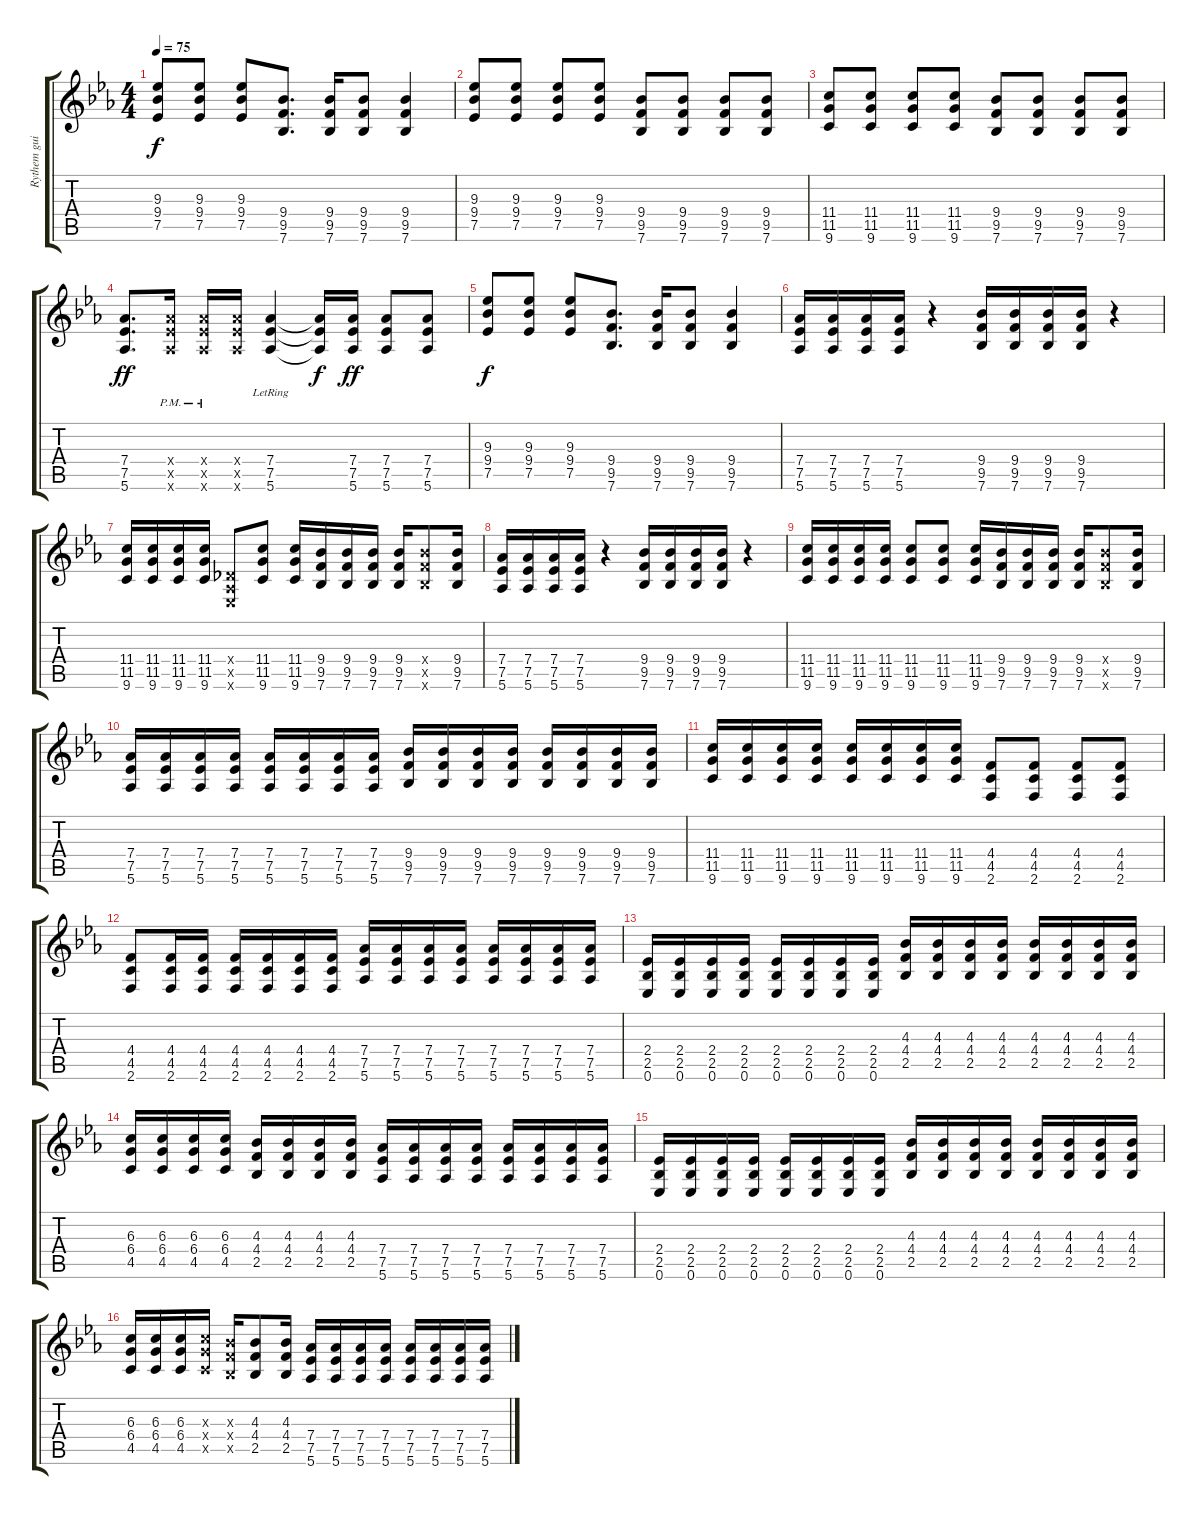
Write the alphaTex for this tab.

\track ("Rythem guitar" "Rythem gui") {instrument overdrivenguitar}
\staff {score tabs}
\tuning (Eb4 Bb3 Gb3 Db3 Ab2 Eb2) {hide}
\ts (4 4)
\tempo 75
\clef g2
\ks eb
(9.3 9.4 7.5).8{dy f} (9.3 9.4 7.5).8 (9.3 9.4 7.5).8 (9.4 9.5 7.6).8{d} (9.4 9.5 7.6).16 (9.4 9.5 7.6).8 (9.4 9.5 7.6).4 |
(9.3 9.4 7.5).8 (9.3 9.4 7.5).8 (9.3 9.4 7.5).8 (9.3 9.4 7.5).8 (9.4 9.5 7.6).8 (9.4 9.5 7.6).8 (9.4 9.5 7.6).8 (9.4 9.5 7.6).8 |
(11.4 11.5 9.6).8 (11.4 11.5 9.6).8 (11.4 11.5 9.6).8 (11.4 11.5 9.6).8 (9.4 9.5 7.6).8 (9.4 9.5 7.6).8 (9.4 9.5 7.6).8 (9.4 9.5 7.6).8 |
(7.4 7.5 5.6).8{d dy ff} (7.4{pm x} 7.5{pm x} 5.6{pm x}).16 (7.4{pm x} 7.5{pm x} 5.6{pm x}).16 (7.4{x} 7.5{x} 5.6{x}).16 (7.4{lr} 7.5{lr} 5.6{lr}).4 (7.4{t} 7.5{t} 5.6{t}).16{dy f} (7.4 7.5 5.6).16{dy ff} (7.4 7.5 5.6).8 (7.4 7.5 5.6).8 |
(9.3 9.4 7.5).8{dy f} (9.3 9.4 7.5).8 (9.3 9.4 7.5).8 (9.4 9.5 7.6).8{d} (9.4 9.5 7.6).16 (9.4 9.5 7.6).8 (9.4 9.5 7.6).4 |
(7.4 7.5 5.6).16 (7.4 7.5 5.6).16 (7.4 7.5 5.6).16 (7.4 7.5 5.6).16 r.4 (9.4 9.5 7.6).16 (9.4 9.5 7.6).16 (9.4 9.5 7.6).16 (9.4 9.5 7.6).16 r.4 |
(11.4 11.5 9.6).16 (11.4 11.5 9.6).16 (11.4 11.5 9.6).16 (11.4 11.5 9.6).16 (0.4{x} 0.5{x} 0.6{x}).8 (11.4 11.5 9.6).8 (11.4 11.5 9.6).16 (9.4 9.5 7.6).16 (9.4 9.5 7.6).16 (9.4 9.5 7.6).16 (9.4 9.5 7.6).16 (9.4{x} 9.5{x} 7.6{x}).8 (9.4 9.5 7.6).16 |
(7.4 7.5 5.6).16 (7.4 7.5 5.6).16 (7.4 7.5 5.6).16 (7.4 7.5 5.6).16 r.4 (9.4 9.5 7.6).16 (9.4 9.5 7.6).16 (9.4 9.5 7.6).16 (9.4 9.5 7.6).16 r.4 |
(11.4 11.5 9.6).16 (11.4 11.5 9.6).16 (11.4 11.5 9.6).16 (11.4 11.5 9.6).16 (11.4 11.5 9.6).8 (11.4 11.5 9.6).8 (11.4 11.5 9.6).16 (9.4 9.5 7.6).16 (9.4 9.5 7.6).16 (9.4 9.5 7.6).16 (9.4 9.5 7.6).16 (9.4{x} 9.5{x} 7.6{x}).8 (9.4 9.5 7.6).16 |
(7.4 7.5 5.6).16 (7.4 7.5 5.6).16 (7.4 7.5 5.6).16 (7.4 7.5 5.6).16 (7.4 7.5 5.6).16 (7.4 7.5 5.6).16 (7.4 7.5 5.6).16 (7.4 7.5 5.6).16 (9.4 9.5 7.6).16 (9.4 9.5 7.6).16 (9.4 9.5 7.6).16 (9.4 9.5 7.6).16 (9.4 9.5 7.6).16 (9.4 9.5 7.6).16 (9.4 9.5 7.6).16 (9.4 9.5 7.6).16 |
(11.4 11.5 9.6).16 (11.4 11.5 9.6).16 (11.4 11.5 9.6).16 (11.4 11.5 9.6).16 (11.4 11.5 9.6).16 (11.4 11.5 9.6).16 (11.4 11.5 9.6).16 (11.4 11.5 9.6).16 (4.4 4.5 2.6).8 (4.4 4.5 2.6).8 (4.4 4.5 2.6).8 (4.4 4.5 2.6).8 |
(4.4 4.5 2.6).8 (4.4 4.5 2.6).16 (4.4 4.5 2.6).16 (4.4 4.5 2.6).16 (4.4 4.5 2.6).16 (4.4 4.5 2.6).16 (4.4 4.5 2.6).16 (7.4 7.5 5.6).16 (7.4 7.5 5.6).16 (7.4 7.5 5.6).16 (7.4 7.5 5.6).16 (7.4 7.5 5.6).16 (7.4 7.5 5.6).16 (7.4 7.5 5.6).16 (7.4 7.5 5.6).16 |
(2.4 2.5 0.6).16 (2.4 2.5 0.6).16 (2.4 2.5 0.6).16 (2.4 2.5 0.6).16 (2.4 2.5 0.6).16 (2.4 2.5 0.6).16 (2.4 2.5 0.6).16 (2.4 2.5 0.6).16 (4.3 4.4 2.5).16 (4.3 4.4 2.5).16 (4.3 4.4 2.5).16 (4.3 4.4 2.5).16 (4.3 4.4 2.5).16 (4.3 4.4 2.5).16 (4.3 4.4 2.5).16 (4.3 4.4 2.5).16 |
(6.3 6.4 4.5).16 (6.3 6.4 4.5).16 (6.3 6.4 4.5).16 (6.3 6.4 4.5).16 (4.3 4.4 2.5).16 (4.3 4.4 2.5).16 (4.3 4.4 2.5).16 (4.3 4.4 2.5).16 (7.4 7.5 5.6).16 (7.4 7.5 5.6).16 (7.4 7.5 5.6).16 (7.4 7.5 5.6).16 (7.4 7.5 5.6).16 (7.4 7.5 5.6).16 (7.4 7.5 5.6).16 (7.4 7.5 5.6).16 |
(2.4 2.5 0.6).16 (2.4 2.5 0.6).16 (2.4 2.5 0.6).16 (2.4 2.5 0.6).16 (2.4 2.5 0.6).16 (2.4 2.5 0.6).16 (2.4 2.5 0.6).16 (2.4 2.5 0.6).16 (4.3 4.4 2.5).16 (4.3 4.4 2.5).16 (4.3 4.4 2.5).16 (4.3 4.4 2.5).16 (4.3 4.4 2.5).16 (4.3 4.4 2.5).16 (4.3 4.4 2.5).16 (4.3 4.4 2.5).16 |
(6.3 6.4 4.5).16 (6.3 6.4 4.5).16 (6.3 6.4 4.5).16 (6.3{x} 6.4{x} 4.5{x}).16 (4.3{x} 4.4{x} 2.5{x}).16 (4.3 4.4 2.5).8 (4.3 4.4 2.5).16 (7.4 7.5 5.6).16 (7.4 7.5 5.6).16 (7.4 7.5 5.6).16 (7.4 7.5 5.6).16 (7.4 7.5 5.6).16 (7.4 7.5 5.6).16 (7.4 7.5 5.6).16 (7.4 7.5 5.6).16
